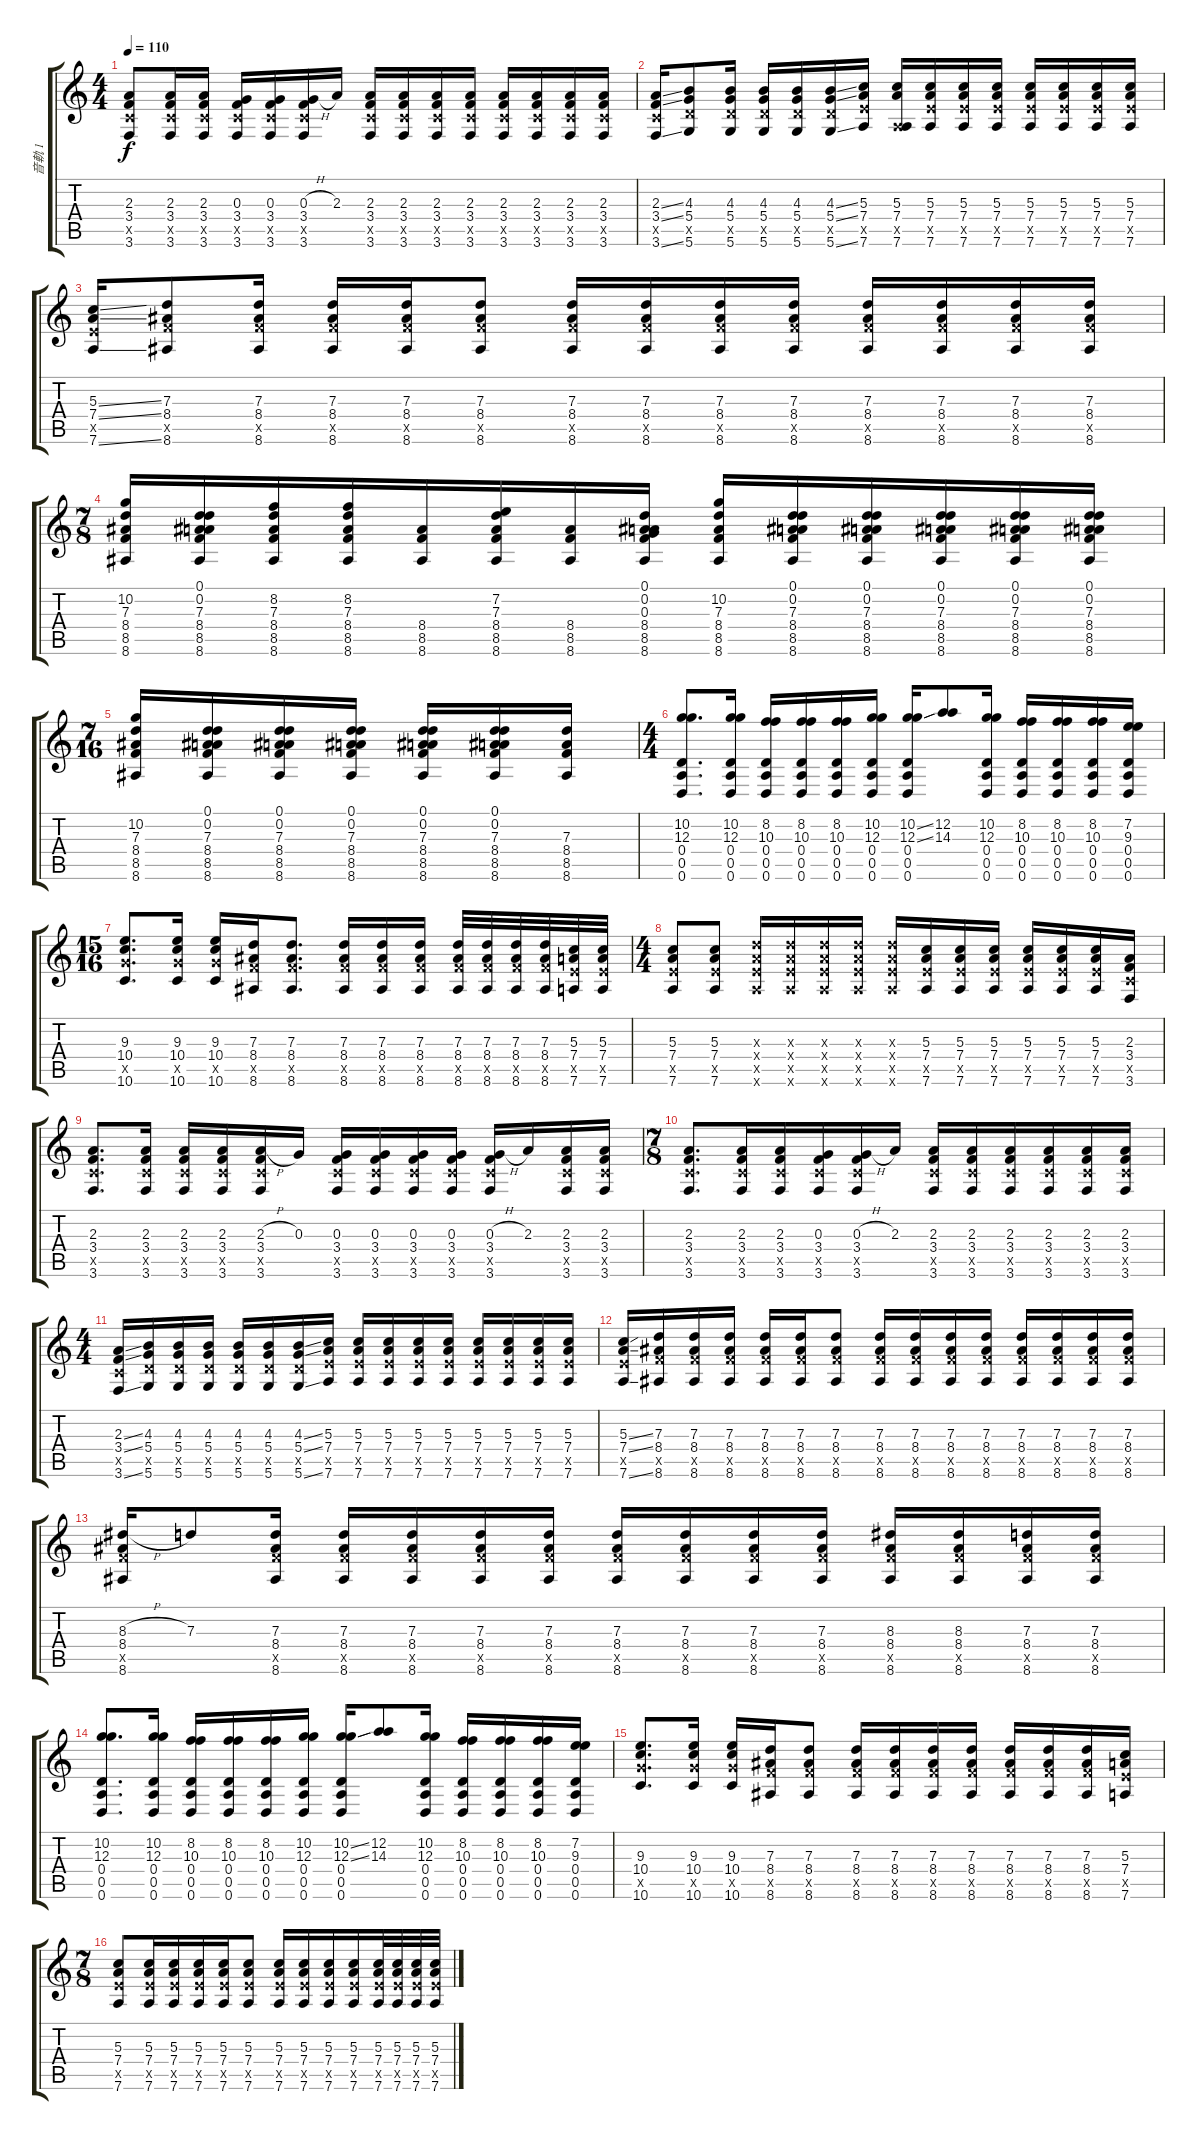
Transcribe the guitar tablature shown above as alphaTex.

\track ("音軌 1" "音軌 1") {instrument acousticguitarsteel}
\staff {score tabs}
\tuning (D4 A3 G3 D3 A2 D2) {hide}
\ts (4 4)
\tempo 110
\clef g2
\ks c
(2.3 3.4 3.5{x} 3.6).8{dy f} (2.3 3.4 3.5{x} 3.6).16 (2.3 3.4 3.5{x} 3.6).16 (0.3 3.4 3.5{x} 3.6).16 (0.3 3.4 3.5{x} 3.6).16 (0.3{h} 3.4 3.5{x} 3.6).16 2.3.16 (2.3 3.4 3.5{x} 3.6).16 (2.3 3.4 3.5{x} 3.6).16 (2.3 3.4 3.5{x} 3.6).16 (2.3 3.4 3.5{x} 3.6).16 (2.3 3.4 3.5{x} 3.6).16 (2.3 3.4 3.5{x} 3.6).16 (2.3 3.4 3.5{x} 3.6).16 (2.3 3.4 3.5{x} 3.6).16 |
(2.3{ss} 3.4{ss} 3.5{x} 3.6{ss}).16 (4.3 5.4 5.5{x} 5.6).8 (4.3 5.4 5.5{x} 5.6).16 (4.3 5.4 5.5{x} 5.6).16 (4.3 5.4 5.5{x} 5.6).16 (4.3{ss} 5.4{ss} 5.5{x} 5.6{ss}).16 (5.3 7.4 7.5{x} 7.6).16 (5.3 7.4 0.5{x} 7.6).16 (5.3 7.4 7.5{x} 7.6).16 (5.3 7.4 7.5{x} 7.6).16 (5.3 7.4 7.5{x} 7.6).16 (5.3 7.4 7.5{x} 7.6).16 (5.3 7.4 7.5{x} 7.6).16 (5.3 7.4 7.5{x} 7.6).16 (5.3 7.4 7.5{x} 7.6).16 |
(5.3{ss} 7.4{ss} 7.5{x} 7.6{ss}).16 (7.3 8.4 8.5{x} 8.6).8 (7.3 8.4 8.5{x} 8.6).16 (7.3 8.4 8.5{x} 8.6).16 (7.3 8.4 8.5{x} 8.6).16 (7.3 8.4 8.5{x} 8.6).8 (7.3 8.4 8.5{x} 8.6).16 (7.3 8.4 8.5{x} 8.6).16 (7.3 8.4 8.5{x} 8.6).16 (7.3 8.4 8.5{x} 8.6).16 (7.3 8.4 8.5{x} 8.6).16 (7.3 8.4 8.5{x} 8.6).16 (7.3 8.4 8.5{x} 8.6).16 (7.3 8.4 8.5{x} 8.6).16 |
\ts (7 8)
(10.2 7.3 8.4 8.5 8.6).16 (0.1 0.2 7.3 8.4 8.5 8.6).16 (8.2 7.3 8.4 8.5 8.6).16 (8.2 7.3 8.4 8.5 8.6).16 (8.4 8.5 8.6).16 (7.2 7.3 8.4 8.5 8.6).16 (8.4 8.5 8.6).16 (0.1 0.2 0.3 8.4 8.5 8.6).16 (10.2 7.3 8.4 8.5 8.6).16 (0.1 0.2 7.3 8.4 8.5 8.6).16 (0.1 0.2 7.3 8.4 8.5 8.6).16 (0.1 0.2 7.3 8.4 8.5 8.6).16 (0.1 0.2 7.3 8.4 8.5 8.6).16 (0.1 0.2 7.3 8.4 8.5 8.6).16 |
\ts (7 16)
(10.2 7.3 8.4 8.5 8.6).16 (0.1 0.2 7.3 8.4 8.5 8.6).16 (0.1 0.2 7.3 8.4 8.5 8.6).16 (0.1 0.2 7.3 8.4 8.5 8.6).16 (0.1 0.2 7.3 8.4 8.5 8.6).16 (0.1 0.2 7.3 8.4 8.5 8.6).16 (7.3 8.4 8.5 8.6).16 |
\ts (4 4)
(10.2 12.3 0.4 0.5 0.6).8{d} (10.2 12.3 0.4 0.5 0.6).16 (8.2 10.3 0.4 0.5 0.6).16 (8.2 10.3 0.4 0.5 0.6).16 (8.2 10.3 0.4 0.5 0.6).16 (10.2 12.3 0.4 0.5 0.6).16 (10.2{ss} 12.3{ss} 0.4 0.5 0.6).16 (12.2 14.3).8 (10.2 12.3 0.4 0.5 0.6).16 (8.2 10.3 0.4 0.5 0.6).16 (8.2 10.3 0.4 0.5 0.6).16 (8.2 10.3 0.4 0.5 0.6).16 (7.2 9.3 0.4 0.5 0.6).16 |
\ts (15 16)
(9.3 10.4 10.5{x} 10.6).8{d} (9.3 10.4 10.5{x} 10.6).16 (9.3 10.4 10.5{x} 10.6).16 (7.3 8.4 8.5{x} 8.6).16 (7.3 8.4 8.5{x} 8.6).8{d} (7.3 8.4 8.5{x} 8.6).16 (7.3 8.4 8.5{x} 8.6).16 (7.3 8.4 8.5{x} 8.6).16 (7.3 8.4 8.5{x} 8.6).32 (7.3 8.4 8.5{x} 8.6).32 (7.3 8.4 8.5{x} 8.6).32 (7.3 8.4 8.5{x} 8.6).32 (5.3 7.4 7.5{x} 7.6).32 (5.3 7.4 7.5{x} 7.6).32 |
\ts (4 4)
(5.3 7.4 7.5{x} 7.6).8 (5.3 7.4 7.5{x} 7.6).8 (7.3{x} 7.4{x} 7.5{x} 7.6{x}).16 (7.3{x} 7.4{x} 7.5{x} 7.6{x}).16 (7.3{x} 7.4{x} 7.5{x} 7.6{x}).16 (7.3{x} 7.4{x} 7.5{x} 7.6{x}).16 (7.3{x} 7.4{x} 7.5{x} 7.6{x}).16 (5.3 7.4 7.5{x} 7.6).16 (5.3 7.4 7.5{x} 7.6).16 (5.3 7.4 7.5{x} 7.6).16 (5.3 7.4 7.5{x} 7.6).16 (5.3 7.4 7.5{x} 7.6).16 (5.3 7.4 7.5{x} 7.6).16 (2.3 3.4 3.5{x} 3.6).16 |
(2.3 3.4 3.5{x} 3.6).8{d} (2.3 3.4 3.5{x} 3.6).16 (2.3 3.4 3.5{x} 3.6).16 (2.3 3.4 3.5{x} 3.6).16 (2.3{h} 3.4 3.5{x} 3.6).16 0.3.16 (0.3 3.4 3.5{x} 3.6).16 (0.3 3.4 3.5{x} 3.6).16 (0.3 3.4 3.5{x} 3.6).16 (0.3 3.4 3.5{x} 3.6).16 (0.3{h} 3.4 3.5{x} 3.6).16 2.3.16 (2.3 3.4 3.5{x} 3.6).16 (2.3 3.4 3.5{x} 3.6).16 |
\ts (7 8)
(2.3 3.4 3.5{x} 3.6).8{d} (2.3 3.4 3.5{x} 3.6).16 (2.3 3.4 3.5{x} 3.6).16 (0.3 3.4 3.5{x} 3.6).16 (0.3{h} 3.4 3.5{x} 3.6).16 2.3.16 (2.3 3.4 3.5{x} 3.6).16 (2.3 3.4 3.5{x} 3.6).16 (2.3 3.4 3.5{x} 3.6).16 (2.3 3.4 3.5{x} 3.6).16 (2.3 3.4 3.5{x} 3.6).16 (2.3 3.4 3.5{x} 3.6).16 |
\ts (4 4)
(2.3{ss} 3.4{ss} 3.5{x} 3.6{ss}).16 (4.3 5.4 5.5{x} 5.6).16 (4.3 5.4 5.5{x} 5.6).16 (4.3 5.4 5.5{x} 5.6).16 (4.3 5.4 5.5{x} 5.6).16 (4.3 5.4 5.5{x} 5.6).16 (4.3{ss} 5.4{ss} 5.5{x} 5.6{ss}).16 (5.3 7.4 7.5{x} 7.6).16 (5.3 7.4 7.5{x} 7.6).16 (5.3 7.4 7.5{x} 7.6).16 (5.3 7.4 7.5{x} 7.6).16 (5.3 7.4 7.5{x} 7.6).16 (5.3 7.4 7.5{x} 7.6).16 (5.3 7.4 7.5{x} 7.6).16 (5.3 7.4 7.5{x} 7.6).16 (5.3 7.4 7.5{x} 7.6).16 |
(5.3{ss} 7.4{ss} 7.5{x} 7.6{ss}).16 (7.3 8.4 8.5{x} 8.6).16 (7.3 8.4 8.5{x} 8.6).16 (7.3 8.4 8.5{x} 8.6).16 (7.3 8.4 8.5{x} 8.6).16 (7.3 8.4 8.5{x} 8.6).16 (7.3 8.4 8.5{x} 8.6).8 (7.3 8.4 8.5{x} 8.6).16 (7.3 8.4 8.5{x} 8.6).16 (7.3 8.4 8.5{x} 8.6).16 (7.3 8.4 8.5{x} 8.6).16 (7.3 8.4 8.5{x} 8.6).16 (7.3 8.4 8.5{x} 8.6).16 (7.3 8.4 8.5{x} 8.6).16 (7.3 8.4 8.5{x} 8.6).16 |
(8.3{h} 8.4 8.5{x} 8.6).16 7.3.8 (7.3 8.4 8.5{x} 8.6).16 (7.3 8.4 8.5{x} 8.6).16 (7.3 8.4 8.5{x} 8.6).16 (7.3 8.4 8.5{x} 8.6).16 (7.3 8.4 8.5{x} 8.6).16 (7.3 8.4 8.5{x} 8.6).16 (7.3 8.4 8.5{x} 8.6).16 (7.3 8.4 8.5{x} 8.6).16 (7.3 8.4 8.5{x} 8.6).16 (8.3 8.4 8.5{x} 8.6).16 (8.3 8.4 8.5{x} 8.6).16 (7.3 8.4 8.5{x} 8.6).16 (7.3 8.4 8.5{x} 8.6).16 |
(10.2 12.3 0.4 0.5 0.6).8{d} (10.2 12.3 0.4 0.5 0.6).16 (8.2 10.3 0.4 0.5 0.6).16 (8.2 10.3 0.4 0.5 0.6).16 (8.2 10.3 0.4 0.5 0.6).16 (10.2 12.3 0.4 0.5 0.6).16 (10.2{ss} 12.3{ss} 0.4 0.5 0.6).16 (12.2 14.3).8 (10.2 12.3 0.4 0.5 0.6).16 (8.2 10.3 0.4 0.5 0.6).16 (8.2 10.3 0.4 0.5 0.6).16 (8.2 10.3 0.4 0.5 0.6).16 (7.2 9.3 0.4 0.5 0.6).16 |
(9.3 10.4 10.5{x} 10.6).8{d} (9.3 10.4 10.5{x} 10.6).16 (9.3 10.4 10.5{x} 10.6).16 (7.3 8.4 8.5{x} 8.6).16 (7.3 8.4 8.5{x} 8.6).8 (7.3 8.4 8.5{x} 8.6).16 (7.3 8.4 8.5{x} 8.6).16 (7.3 8.4 8.5{x} 8.6).16 (7.3 8.4 8.5{x} 8.6).16 (7.3 8.4 8.5{x} 8.6).16 (7.3 8.4 8.5{x} 8.6).16 (7.3 8.4 8.5{x} 8.6).16 (5.3 7.4 7.5{x} 7.6).16 |
\ts (7 8)
(5.3 7.4 7.5{x} 7.6).8 (5.3 7.4 7.5{x} 7.6).16 (5.3 7.4 7.5{x} 7.6).16 (5.3 7.4 7.5{x} 7.6).16 (5.3 7.4 7.5{x} 7.6).16 (5.3 7.4 7.5{x} 7.6).8 (5.3 7.4 7.5{x} 7.6).16 (5.3 7.4 7.5{x} 7.6).16 (5.3 7.4 7.5{x} 7.6).16 (5.3 7.4 7.5{x} 7.6).16 (5.3 7.4 7.5{x} 7.6).32 (5.3 7.4 7.5{x} 7.6).32 (5.3 7.4 7.5{x} 7.6).32 (5.3 7.4 7.5{x} 7.6).32
